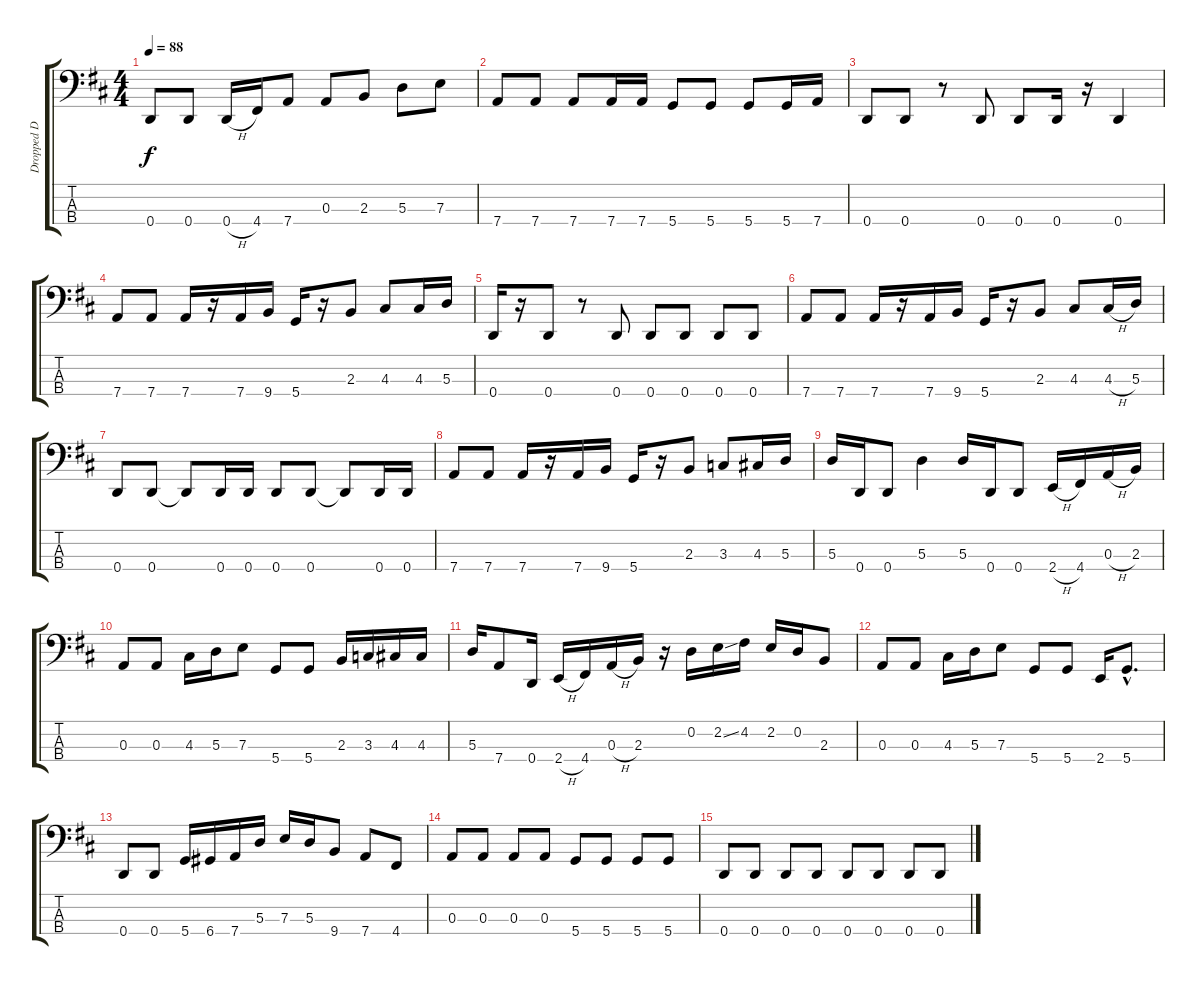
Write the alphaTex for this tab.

\track ("Dropped D bass" "Dropped D ") {instrument electricbasspick}
\staff {score tabs}
\tuning (G2 D2 A1 D1) {hide}
\ts (4 4)
\tempo 88
\clef f4
\ks d
0.4.8{dy f} 0.4.8 0.4{h}.16 4.4.16 7.4.8 0.3.8 2.3.8 5.3.8 7.3.8 |
7.4.8 7.4.8 7.4.8 7.4.16 7.4.16 5.4.8 5.4.8 5.4.8 5.4.16 7.4.16 |
0.4.8 0.4.8 r.8 0.4.8 0.4.8 0.4.16 r.16 0.4.4 |
7.4.8 7.4.8 7.4.16 r.16 7.4.16 9.4.16 5.4.16 r.16 2.3.8 4.3.8 4.3.16 5.3.16 |
0.4.16 r.16 0.4.8 r.8 0.4.8 0.4.8 0.4.8 0.4.8 0.4.8 |
7.4.8 7.4.8 7.4.16 r.16 7.4.16 9.4.16 5.4.16 r.16 2.3.8 4.3.8 4.3{h}.16 5.3.16 |
0.4.8 0.4.8 0.4{t}.8 0.4.16 0.4.16 0.4.8 0.4.8 0.4{t}.8 0.4.16 0.4.16 |
7.4.8 7.4.8 7.4.16 r.16 7.4.16 9.4.16 5.4.16 r.16 2.3.8 3.3.8 4.3.16 5.3.16 |
5.3.16 0.4.16 0.4.8 5.3.4 5.3.16 0.4.16 0.4.8 2.4{h}.16 4.4.16 0.3{h}.16 2.3.16 |
0.3.8 0.3.8 4.3.16 5.3.16 7.3.8 5.4.8 5.4.8 2.3.16 3.3.16 4.3.16 4.3.16 |
5.3.16 7.4.8 0.4.16 2.4{h}.16 4.4.16 0.3{h}.16 2.3.16 r.16 0.2.16 2.2{ss}.16 4.2.16 2.2.16 0.2.16 2.3.8 |
0.3.8 0.3.8 4.3.16 5.3.16 7.3.8 5.4.8 5.4.8 2.4.16 5.4{hac}.8{d} |
0.4.8 0.4.8 5.4.16 6.4.16 7.4.16 5.3.16 7.3.16 5.3.16 9.4.8 7.4.8 4.4.8 |
0.3.8{volume 0} 0.3.8 0.3.8 0.3.8 5.4.8 5.4.8 5.4.8 5.4.8 |
0.4.8 0.4.8 0.4.8 0.4.8 0.4.8 0.4.8 0.4.8 0.4.8
